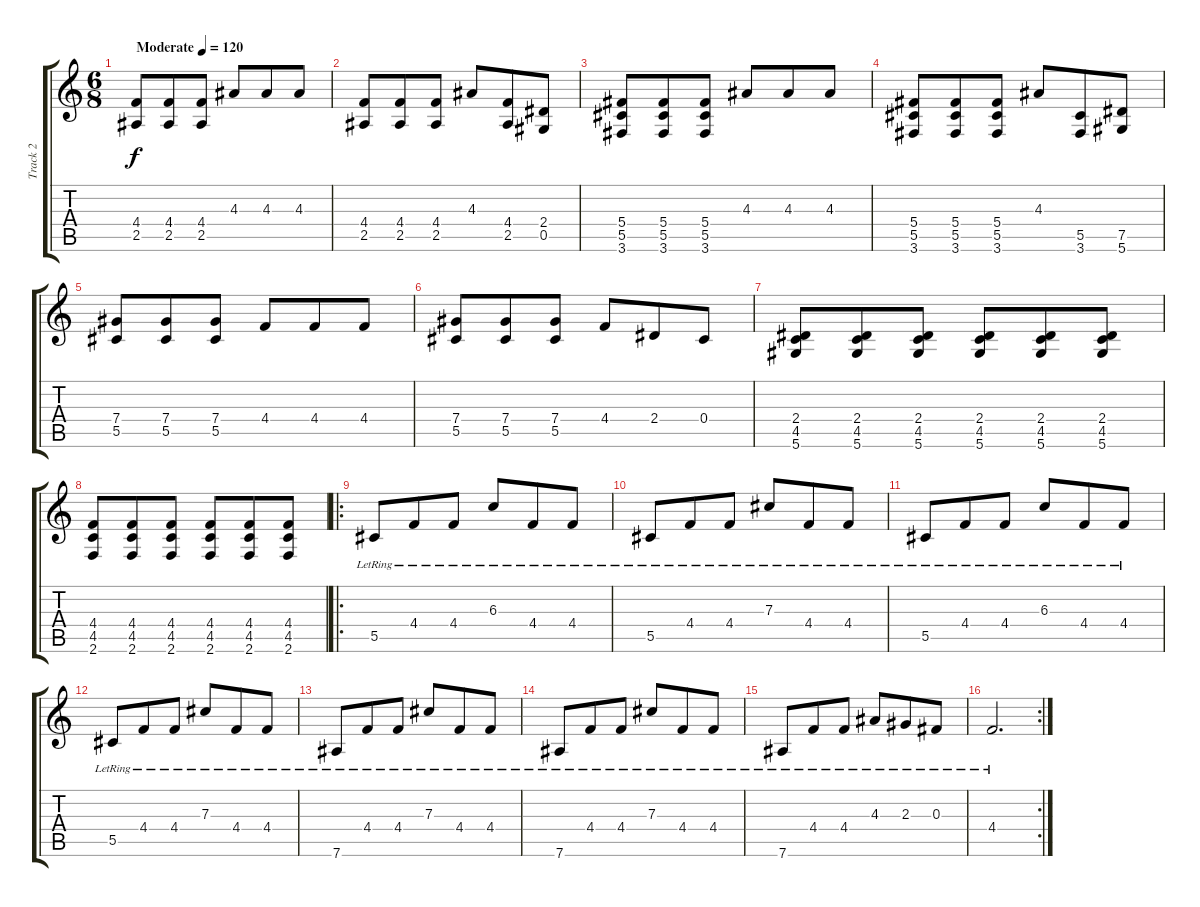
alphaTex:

\track ("Track 2" "Track 2") {instrument overdrivenguitar}
\staff {score tabs}
\tuning (Eb4 Bb3 Gb3 Db3 Ab2 Eb2) {hide}
\ts (6 8)
\tempo (120 "Moderate")
\clef g2
\ks c
(4.4 2.5).8{dy f instrument overdrivenguitar} (4.4 2.5).8 (4.4 2.5).8 4.3.8 4.3.8 4.3.8 |
(4.4 2.5).8 (4.4 2.5).8 (4.4 2.5).8 4.3.8 (4.4 2.5).8 (2.4 0.5).8 |
(5.4 5.5 3.6).8 (5.4 5.5 3.6).8 (5.4 5.5 3.6).8 4.3.8 4.3.8 4.3.8 |
(5.4 5.5 3.6).8 (5.4 5.5 3.6).8 (5.4 5.5 3.6).8 4.3.8 (5.5 3.6).8 (7.5 5.6).8 |
(7.4 5.5).8 (7.4 5.5).8 (7.4 5.5).8 4.4.8 4.4.8 4.4.8 |
(7.4 5.5).8 (7.4 5.5).8 (7.4 5.5).8 4.4.8 2.4.8 0.4.8 |
(2.4 4.5 5.6).8 (2.4 4.5 5.6).8 (2.4 4.5 5.6).8 (2.4 4.5 5.6).8 (2.4 4.5 5.6).8 (2.4 4.5 5.6).8 |
(4.4 4.5 2.6).8 (4.4 4.5 2.6).8 (4.4 4.5 2.6).8 (4.4 4.5 2.6).8 (4.4 4.5 2.6).8 (4.4 4.5 2.6).8 |
\ro
5.5{lr}.8{instrument electricguitarclean} 4.4{lr}.8 4.4{lr}.8 6.3{lr}.8 4.4{lr}.8 4.4{lr}.8 |
5.5{lr}.8{instrument electricguitarclean} 4.4{lr}.8 4.4{lr}.8 7.3{lr}.8 4.4{lr}.8 4.4{lr}.8 |
5.5{lr}.8{instrument electricguitarclean} 4.4{lr}.8 4.4{lr}.8 6.3{lr}.8 4.4{lr}.8 4.4{lr}.8 |
5.5{lr}.8{instrument electricguitarclean} 4.4{lr}.8 4.4{lr}.8 7.3{lr}.8 4.4{lr}.8 4.4{lr}.8 |
7.6{lr}.8 4.4{lr}.8 4.4{lr}.8 7.3{lr}.8 4.4{lr}.8 4.4{lr}.8 |
7.6{lr}.8 4.4{lr}.8 4.4{lr}.8 7.3{lr}.8 4.4{lr}.8 4.4{lr}.8 |
7.6{lr}.8 4.4{lr}.8 4.4{lr}.8 4.3{lr}.8 2.3{lr}.8 0.3{lr}.8 |
\rc 2
4.4{lr}.2{d}
